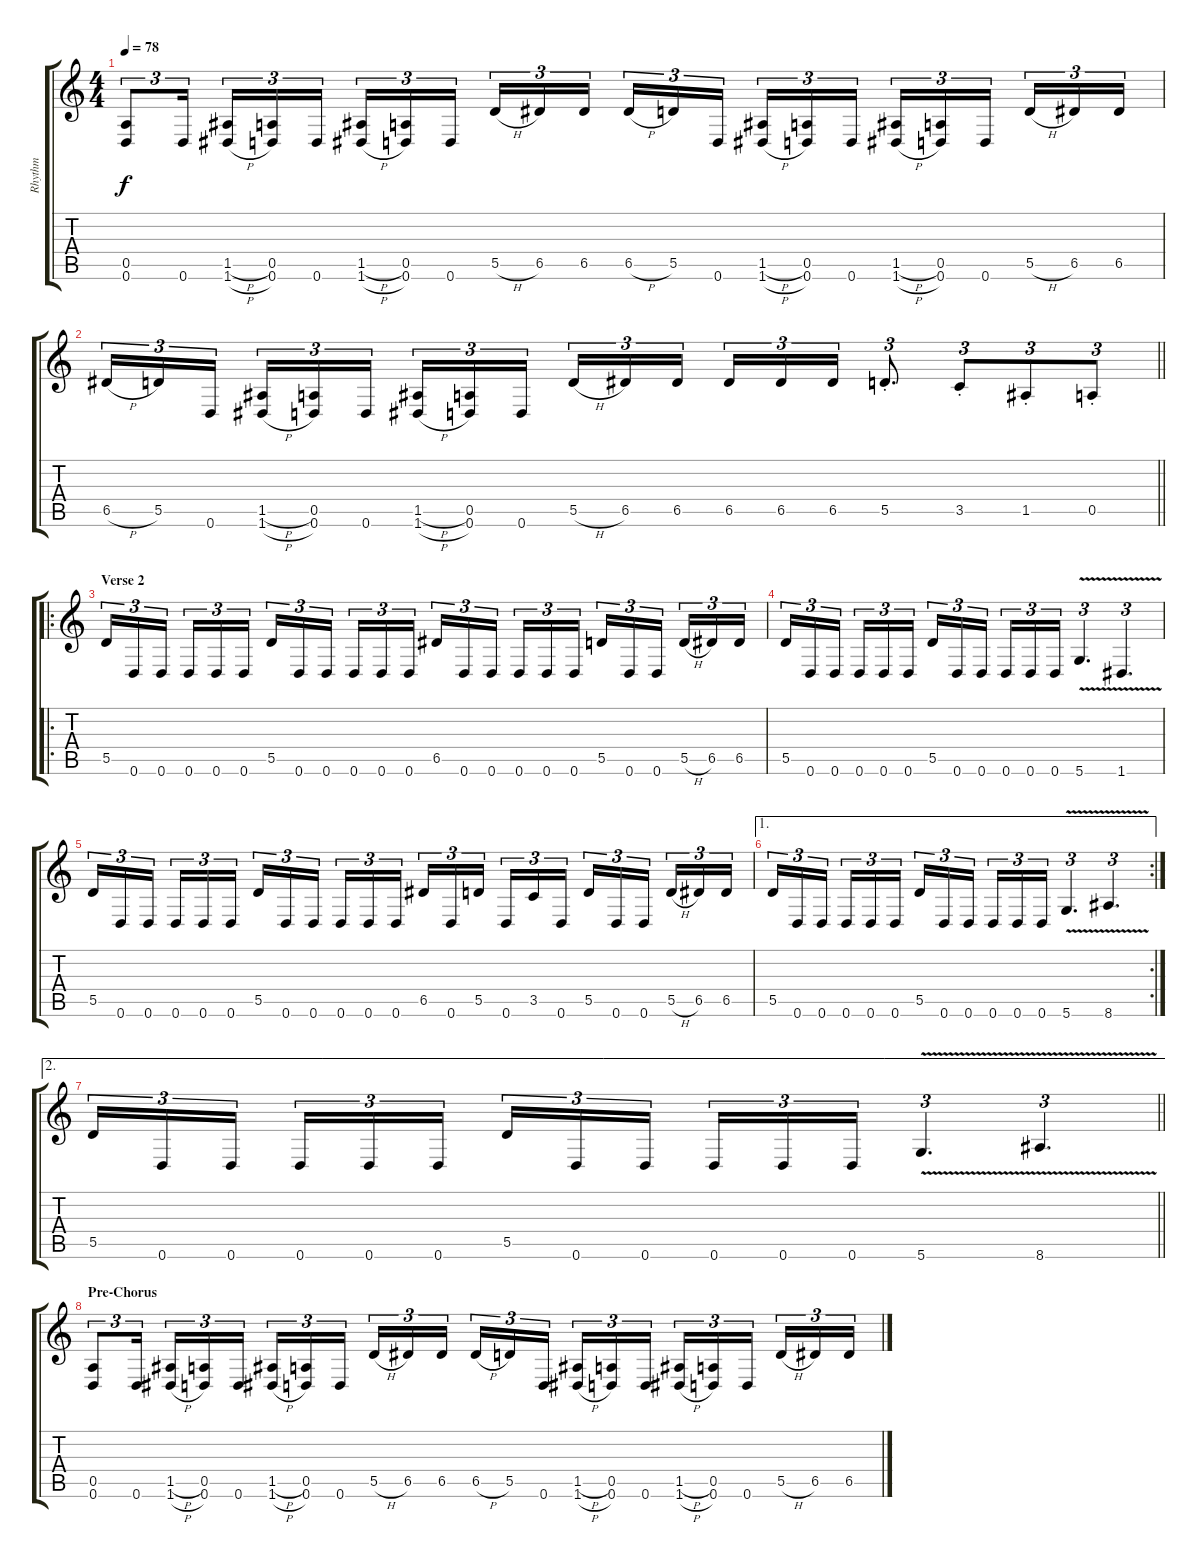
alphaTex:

\track ("Rhythm" "Rhythm") {instrument distortionguitar}
\staff {score tabs}
\tuning (E4 B3 G3 D3 A2 D2) {hide}
\ts (4 4)
\tempo 78
\clef g2
\ks c
(0.5 0.6).8{tu (3 2) dy f} 0.6.16{tu (3 2) beam splitsecondary} (1.5{h} 1.6{h}).16{tu (3 2)} (0.5 0.6).16{tu (3 2)} 0.6.16{tu (3 2)} (1.5{h} 1.6{h}).16{tu (3 2)} (0.5 0.6).16{tu (3 2)} 0.6.16{tu (3 2) beam splitsecondary} 5.5{h}.16{tu (3 2)} 6.5.16{tu (3 2)} 6.5.16{tu (3 2)} 6.5{h}.16{tu (3 2)} 5.5.16{tu (3 2)} 0.6.16{tu (3 2) beam splitsecondary} (1.5{h} 1.6{h}).16{tu (3 2)} (0.5 0.6).16{tu (3 2)} 0.6.16{tu (3 2)} (1.5{h} 1.6{h}).16{tu (3 2)} (0.5 0.6).16{tu (3 2)} 0.6.16{tu (3 2) beam splitsecondary} 5.5{h}.16{tu (3 2)} 6.5.16{tu (3 2)} 6.5.16{tu (3 2)} |
\barLineRight lightlight
6.5{h}.16{tu (3 2)} 5.5.16{tu (3 2)} 0.6.16{tu (3 2) beam splitsecondary} (1.5{h} 1.6{h}).16{tu (3 2)} (0.5 0.6).16{tu (3 2)} 0.6.16{tu (3 2)} (1.5{h} 1.6{h}).16{tu (3 2)} (0.5 0.6).16{tu (3 2)} 0.6.16{tu (3 2) beam splitsecondary} 5.5{h}.16{tu (3 2)} 6.5.16{tu (3 2)} 6.5.16{tu (3 2)} 6.5.16{tu (3 2)} 6.5.16{tu (3 2)} 6.5.16{tu (3 2)} 5.5{st}.8{d tu (3 2)} 3.5{st}.8{tu (3 2)} 1.5{st}.8{tu (3 2)} 0.5{st}.8{tu (3 2)} |
\ro
\section ("" "Verse 2")
5.5.16{tu (3 2)} 0.6.16{tu (3 2)} 0.6.16{tu (3 2) beam splitsecondary} 0.6.16{tu (3 2)} 0.6.16{tu (3 2)} 0.6.16{tu (3 2)} 5.5.16{tu (3 2)} 0.6.16{tu (3 2)} 0.6.16{tu (3 2) beam splitsecondary} 0.6.16{tu (3 2)} 0.6.16{tu (3 2)} 0.6.16{tu (3 2)} 6.5.16{tu (3 2)} 0.6.16{tu (3 2)} 0.6.16{tu (3 2) beam splitsecondary} 0.6.16{tu (3 2)} 0.6.16{tu (3 2)} 0.6.16{tu (3 2)} 5.5.16{tu (3 2)} 0.6.16{tu (3 2)} 0.6.16{tu (3 2) beam splitsecondary} 5.5{h}.16{tu (3 2)} 6.5.16{tu (3 2)} 6.5.16{tu (3 2)} |
5.5.16{tu (3 2)} 0.6.16{tu (3 2)} 0.6.16{tu (3 2) beam splitsecondary} 0.6.16{tu (3 2)} 0.6.16{tu (3 2)} 0.6.16{tu (3 2)} 5.5.16{tu (3 2)} 0.6.16{tu (3 2)} 0.6.16{tu (3 2) beam splitsecondary} 0.6.16{tu (3 2)} 0.6.16{tu (3 2)} 0.6.16{tu (3 2)} 5.6{v}.4{d tu (3 2)} 1.6{v}.4{d tu (3 2)} |
5.5.16{tu (3 2)} 0.6.16{tu (3 2)} 0.6.16{tu (3 2) beam splitsecondary} 0.6.16{tu (3 2)} 0.6.16{tu (3 2)} 0.6.16{tu (3 2)} 5.5.16{tu (3 2)} 0.6.16{tu (3 2)} 0.6.16{tu (3 2) beam splitsecondary} 0.6.16{tu (3 2)} 0.6.16{tu (3 2)} 0.6.16{tu (3 2)} 6.5.16{tu (3 2)} 0.6.16{tu (3 2)} 5.5.16{tu (3 2) beam splitsecondary} 0.6.16{tu (3 2)} 3.5.16{tu (3 2)} 0.6.16{tu (3 2)} 5.5.16{tu (3 2)} 0.6.16{tu (3 2)} 0.6.16{tu (3 2) beam splitsecondary} 5.5{h}.16{tu (3 2)} 6.5.16{tu (3 2)} 6.5.16{tu (3 2)} |
\ae 1
\rc 2
5.5.16{tu (3 2)} 0.6.16{tu (3 2)} 0.6.16{tu (3 2) beam splitsecondary} 0.6.16{tu (3 2)} 0.6.16{tu (3 2)} 0.6.16{tu (3 2)} 5.5.16{tu (3 2)} 0.6.16{tu (3 2)} 0.6.16{tu (3 2) beam splitsecondary} 0.6.16{tu (3 2)} 0.6.16{tu (3 2)} 0.6.16{tu (3 2)} 5.6{v}.4{d tu (3 2)} 8.6{v}.4{d tu (3 2)} |
\ae 2
\barLineRight lightlight
5.5.16{tu (3 2)} 0.6.16{tu (3 2)} 0.6.16{tu (3 2) beam splitsecondary} 0.6.16{tu (3 2)} 0.6.16{tu (3 2)} 0.6.16{tu (3 2)} 5.5.16{tu (3 2)} 0.6.16{tu (3 2)} 0.6.16{tu (3 2) beam splitsecondary} 0.6.16{tu (3 2)} 0.6.16{tu (3 2)} 0.6.16{tu (3 2)} 5.6{v}.4{d tu (3 2)} 8.6{v}.4{d tu (3 2)} |
\section ("" "Pre-Chorus")
(0.5 0.6).8{tu (3 2)} 0.6.16{tu (3 2) beam splitsecondary} (1.5{h} 1.6{h}).16{tu (3 2)} (0.5 0.6).16{tu (3 2)} 0.6.16{tu (3 2)} (1.5{h} 1.6{h}).16{tu (3 2)} (0.5 0.6).16{tu (3 2)} 0.6.16{tu (3 2) beam splitsecondary} 5.5{h}.16{tu (3 2)} 6.5.16{tu (3 2)} 6.5.16{tu (3 2)} 6.5{h}.16{tu (3 2)} 5.5.16{tu (3 2)} 0.6.16{tu (3 2) beam splitsecondary} (1.5{h} 1.6{h}).16{tu (3 2)} (0.5 0.6).16{tu (3 2)} 0.6.16{tu (3 2)} (1.5{h} 1.6{h}).16{tu (3 2)} (0.5 0.6).16{tu (3 2)} 0.6.16{tu (3 2) beam splitsecondary} 5.5{h}.16{tu (3 2)} 6.5.16{tu (3 2)} 6.5.16{tu (3 2)}
